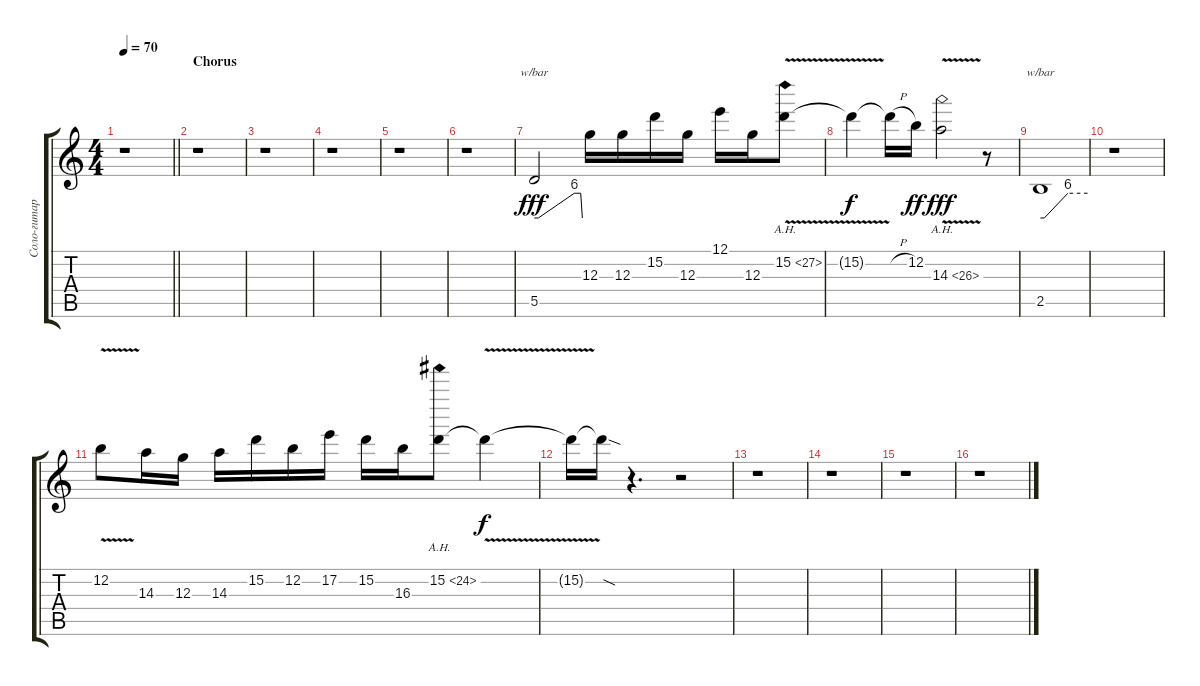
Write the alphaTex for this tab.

\track ("Соло-гитара" "Соло-гитар") {instrument distortionguitar}
\staff {score tabs}
\tuning (E4 B3 G3 D3 A2 E2) {hide}
\ts (4 4)
\tempo 70
\clef g2
\barLineRight lightlight
\ks aminor
r.1{dy fff} |
\section ("" "Chorus")
r.1 |
r.1 |
r.1 |
r.1 |
r.1 |
5.5.2{tbe (custom default 0 0 5 0 50 24 58 24 60 0)} 12.3.16 12.3.16 15.2.16 12.3.16 12.1.16 12.3.16 15.2{ah 12 v}.8 |
15.2{t}.4{dy f} 15.2{h t}.16 12.2.16{dy ff} 14.3{ah 12 v}.2{dy fff} r.8 |
2.5.1{tbe (custom default 0 0 5 0 35 24 60 24)} |
r.1 |
12.2{v}.8 14.3.16 12.3.16 14.3.16 15.2.16 12.2.16 17.2.16 15.2.16 16.3.16 15.2{ah 9}.8 15.2{v t}.4{dy f} |
15.2{t}.16 15.2{sod t}.16 r.4{d} r.2 |
r.1 |
r.1 |
r.1 |
r.1
